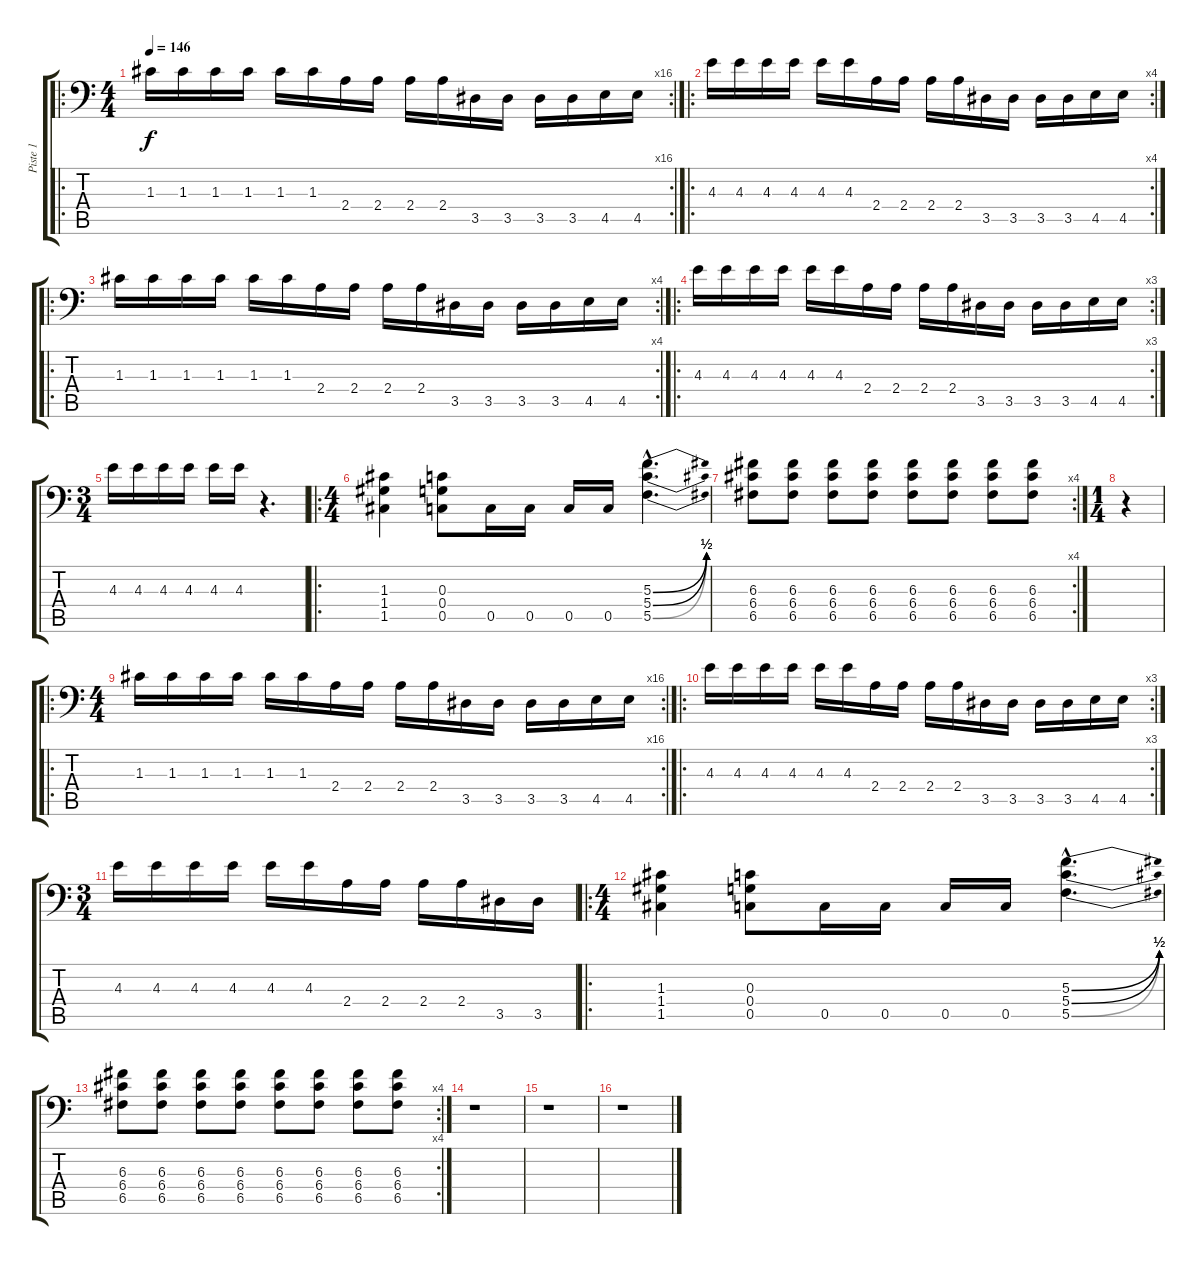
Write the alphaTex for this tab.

\track ("Piste 1" "Piste 1") {instrument distortionguitar}
\staff {score tabs}
\tuning (C4 G3 C3 G2 C2 G1) {hide}
\ro
\rc 16
\ts (4 4)
\tempo 146
\clef f4
\ks c
1.3.16{dy f instrument electricguitarclean} 1.3.16 1.3.16 1.3.16 1.3.16 1.3.16 2.4.16 2.4.16 2.4.16 2.4.16 3.5.16 3.5.16 3.5.16 3.5.16 4.5.16 4.5.16 |
\ro
\rc 4
4.3.16 4.3.16 4.3.16 4.3.16 4.3.16 4.3.16 2.4.16 2.4.16 2.4.16 2.4.16 3.5.16 3.5.16 3.5.16 3.5.16 4.5.16 4.5.16 |
\ro
\rc 4
1.3.16 1.3.16 1.3.16 1.3.16 1.3.16 1.3.16 2.4.16 2.4.16 2.4.16 2.4.16 3.5.16 3.5.16 3.5.16 3.5.16 4.5.16 4.5.16 |
\ro
\rc 3
4.3.16 4.3.16 4.3.16 4.3.16 4.3.16 4.3.16 2.4.16 2.4.16 2.4.16 2.4.16 3.5.16 3.5.16 3.5.16 3.5.16 4.5.16 4.5.16 |
\ts (3 4)
4.3.16 4.3.16 4.3.16 4.3.16 4.3.16 4.3.16 r.4{d} |
\ro
\ts (4 4)
(1.3 1.4 1.5).4{instrument distortionguitar} (0.3 0.4 0.5).8 0.5.16 0.5.16 0.5.16 0.5.16 (5.3{be (bend 0 0 60 2) hac} 5.4{be (bend 0 0 60 2) hac} 5.5{be (bend 0 0 60 2) hac}).4{d} |
\rc 4
(6.3 6.4 6.5).8 (6.3 6.4 6.5).8 (6.3 6.4 6.5).8 (6.3 6.4 6.5).8 (6.3 6.4 6.5).8 (6.3 6.4 6.5).8 (6.3 6.4 6.5).8 (6.3 6.4 6.5).8 |
\ts (1 4)
r.4 |
\ro
\rc 16
\ts (4 4)
1.3.16 1.3.16 1.3.16 1.3.16 1.3.16 1.3.16 2.4.16 2.4.16 2.4.16 2.4.16 3.5.16 3.5.16 3.5.16 3.5.16 4.5.16 4.5.16 |
\ro
\rc 3
4.3.16 4.3.16 4.3.16 4.3.16 4.3.16 4.3.16 2.4.16 2.4.16 2.4.16 2.4.16 3.5.16 3.5.16 3.5.16 3.5.16 4.5.16 4.5.16 |
\ts (3 4)
4.3.16 4.3.16 4.3.16 4.3.16 4.3.16 4.3.16 2.4.16 2.4.16 2.4.16 2.4.16 3.5.16 3.5.16 |
\ro
\ts (4 4)
(1.3 1.4 1.5).4 (0.3 0.4 0.5).8 0.5.16 0.5.16 0.5.16 0.5.16 (5.3{be (bend 0 0 60 2) hac} 5.4{be (bend 0 0 60 2) hac} 5.5{be (bend 0 0 60 2) hac}).4{d} |
\rc 4
(6.3 6.4 6.5).8 (6.3 6.4 6.5).8 (6.3 6.4 6.5).8 (6.3 6.4 6.5).8 (6.3 6.4 6.5).8 (6.3 6.4 6.5).8 (6.3 6.4 6.5).8 (6.3 6.4 6.5).8 |
r.1 |
r.1 |
r.1
